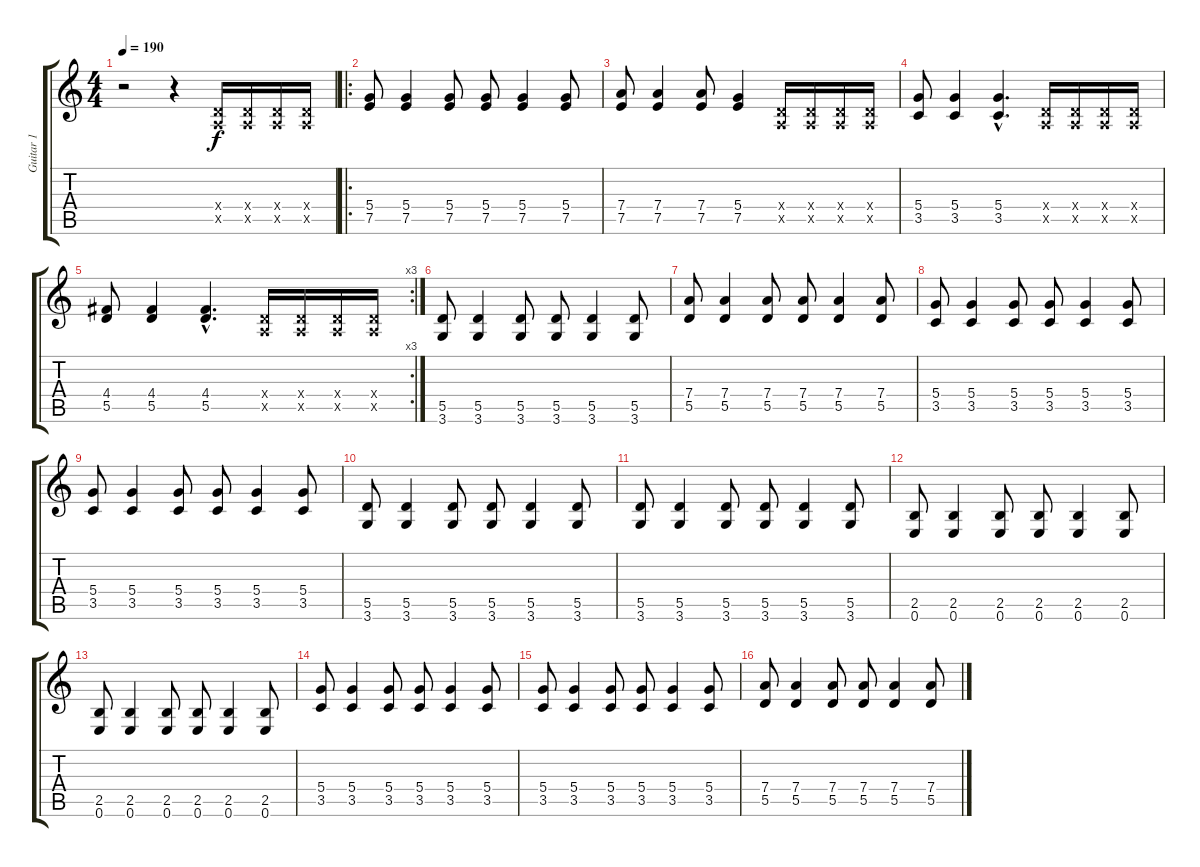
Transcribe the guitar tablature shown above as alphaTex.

\track ("Guitar 1" "Guitar 1") {instrument distortionguitar}
\staff {score tabs}
\tuning (E4 B3 G3 D3 A2 E2) {hide}
\ts (4 4)
\tempo 190
\clef g2
\ks c
r.2{dy f instrument distortionguitar} r.4 (0.4{x} 0.5{x}).16 (0.4{x} 0.5{x}).16 (0.4{x} 0.5{x}).16 (0.4{x} 0.5{x}).16 |
\ro
(5.4 7.5).8 (5.4 7.5).4 (5.4 7.5).8 (5.4 7.5).8 (5.4 7.5).4 (5.4 7.5).8 |
(7.4 7.5).8 (7.4 7.5).4 (7.4 7.5).8 (5.4 7.5).4 (0.4{x} 0.5{x}).16 (0.4{x} 0.5{x}).16 (0.4{x} 0.5{x}).16 (0.4{x} 0.5{x}).16 |
(5.4 3.5).8 (5.4 3.5).4 (5.4{hac} 3.5{hac}).4{d} (0.4{x} 0.5{x}).16 (0.4{x} 0.5{x}).16 (0.4{x} 0.5{x}).16 (0.4{x} 0.5{x}).16 |
\rc 3
(4.4 5.5).8 (4.4 5.5).4 (4.4{hac} 5.5{hac}).4{d} (0.4{x} 0.5{x}).16 (0.4{x} 0.5{x}).16 (0.4{x} 0.5{x}).16 (0.4{x} 0.5{x}).16 |
(5.5 3.6).8 (5.5 3.6).4 (5.5 3.6).8 (5.5 3.6).8 (5.5 3.6).4 (5.5 3.6).8 |
(7.4 5.5).8 (7.4 5.5).4 (7.4 5.5).8 (7.4 5.5).8 (7.4 5.5).4 (7.4 5.5).8 |
(5.4 3.5).8 (5.4 3.5).4 (5.4 3.5).8 (5.4 3.5).8 (5.4 3.5).4 (5.4 3.5).8 |
(5.4 3.5).8 (5.4 3.5).4 (5.4 3.5).8 (5.4 3.5).8 (5.4 3.5).4 (5.4 3.5).8 |
(5.5 3.6).8 (5.5 3.6).4 (5.5 3.6).8 (5.5 3.6).8 (5.5 3.6).4 (5.5 3.6).8 |
(5.5 3.6).8 (5.5 3.6).4 (5.5 3.6).8 (5.5 3.6).8 (5.5 3.6).4 (5.5 3.6).8 |
(2.5 0.6).8 (2.5 0.6).4 (2.5 0.6).8 (2.5 0.6).8 (2.5 0.6).4 (2.5 0.6).8 |
(2.5 0.6).8 (2.5 0.6).4 (2.5 0.6).8 (2.5 0.6).8 (2.5 0.6).4 (2.5 0.6).8 |
(5.4 3.5).8 (5.4 3.5).4 (5.4 3.5).8 (5.4 3.5).8 (5.4 3.5).4 (5.4 3.5).8 |
(5.4 3.5).8 (5.4 3.5).4 (5.4 3.5).8 (5.4 3.5).8 (5.4 3.5).4 (5.4 3.5).8 |
(7.4 5.5).8 (7.4 5.5).4 (7.4 5.5).8 (7.4 5.5).8 (7.4 5.5).4 (7.4 5.5).8
